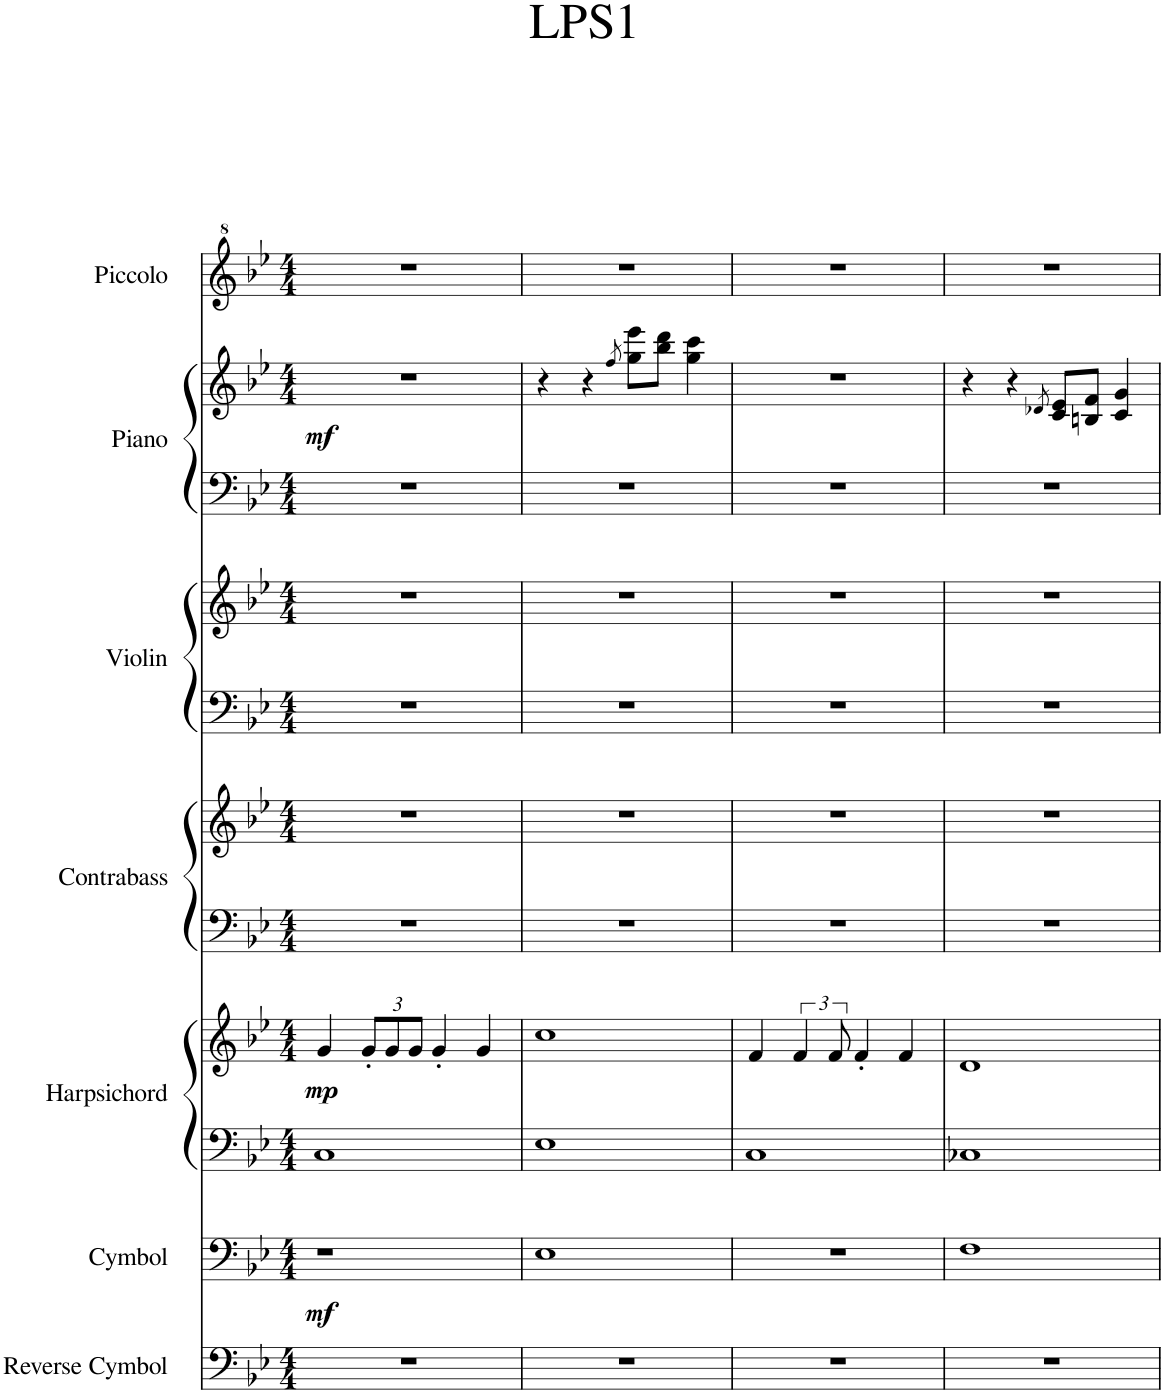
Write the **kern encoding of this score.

**kern	**kern	**dynam	**kern	**kern	**dynam	**kern	**kern	**kern	**kern	**kern	**kern	**dynam	**kern
*part7	*part6	*part6	*part5	*part5	*part5	*part4	*part4	*part3	*part3	*part2	*part2	*part2	*part1
*staff11	*staff10	*staff10	*staff9	*staff8	*staff8/9	*staff7	*staff6	*staff5	*staff4	*staff3	*staff2	*staff2/3	*staff1
*I"Reverse Cymbol	*I"Cymbol	*	*I"Harpsichord	*	*	*I"Contrabass	*	*I"Violin	*	*I"Piano	*	*	*I"Piccolo
*I'Rev.	*I'Cml.	*	*I'Hch.	*	*	*I'Cb.	*	*I'Vln.	*	*I'Pno.	*	*	*I'Picc.
*clefF4	*clefF4	*	*clefF4	*clefG2	*	*clefF4	*clefG2	*clefF4	*clefG2	*clefF4	*clefG2	*	*clefG^2
*	*	*	*	*	*	*	*	*	*	*	*	*	*Trd-7c-12
*k[b-e-]	*k[b-e-]	*	*k[b-e-]	*k[b-e-]	*	*k[b-e-]	*k[b-e-]	*k[b-e-]	*k[b-e-]	*k[b-e-]	*k[b-e-]	*	*k[b-e-]
*M4/4	*M4/4	*	*M4/4	*M4/4	*	*M4/4	*M4/4	*M4/4	*M4/4	*M4/4	*M4/4	*	*M4/4
=1	=1	=1	=1	=1	=1	=1	=1	=1	=1	=1	=1	=1	=1
!	!	!LO:DY:b	!	!	!LO:DY:b	!	!	!	!	!	!	!LO:DY:b	!
1r	1r	mf	1C	4g/	mp	1r	1r	1r	1r	1r	1r	mf	1r
*	*	*	*	*Xbrackettup	*	*	*	*	*	*	*	*	*
.	.	.	.	12g'/L	.	.	.	.	.	.	.	.	.
.	.	.	.	12g/	.	.	.	.	.	.	.	.	.
.	.	.	.	12g/J	.	.	.	.	.	.	.	.	.
.	.	.	.	4g'/	.	.	.	.	.	.	.	.	.
.	.	.	.	4g/	.	.	.	.	.	.	.	.	.
=2	=2	=2	=2	=2	=2	=2	=2	=2	=2	=2	=2	=2	=2
1r	1E-	.	1E-	1cc	.	1r	1r	1r	1r	1r	4r	.	1r
.	.	.	.	.	.	.	.	.	.	.	4r	.	.
.	.	.	.	.	.	.	.	.	.	.	8qff/	.	.
.	.	.	.	.	.	.	.	.	.	.	8gg\ 8eee-\L	.	.
.	.	.	.	.	.	.	.	.	.	.	8bb-\ 8ddd\J	.	.
.	.	.	.	.	.	.	.	.	.	.	4gg\ 4ccc\	.	.
=3	=3	=3	=3	=3	=3	=3	=3	=3	=3	=3	=3	=3	=3
1r	1r	.	1C	4f/	.	1r	1r	1r	1r	1r	1r	.	1r
*	*	*	*	*brackettup	*	*	*	*	*	*	*	*	*
.	.	.	.	6f/	.	.	.	.	.	.	.	.	.
.	.	.	.	12f/	.	.	.	.	.	.	.	.	.
.	.	.	.	4f'/	.	.	.	.	.	.	.	.	.
.	.	.	.	4f/	.	.	.	.	.	.	.	.	.
=4	=4	=4	=4	=4	=4	=4	=4	=4	=4	=4	=4	=4	=4
1r	1F	.	1C-X	1d	.	1r	1r	1r	1r	1r	4r	.	1r
.	.	.	.	.	.	.	.	.	.	.	4r	.	.
.	.	.	.	.	.	.	.	.	.	.	8qd-X/	.	.
.	.	.	.	.	.	.	.	.	.	.	8c/ 8e-/L	.	.
.	.	.	.	.	.	.	.	.	.	.	8Bn/ 8f/J	.	.
.	.	.	.	.	.	.	.	.	.	.	4c/ 4g/	.	.
=	=	=	=	=	=	=	=	=	=	=	=	=	=
*-	*-	*-	*-	*-	*-	*-	*-	*-	*-	*-	*-	*-	*-
